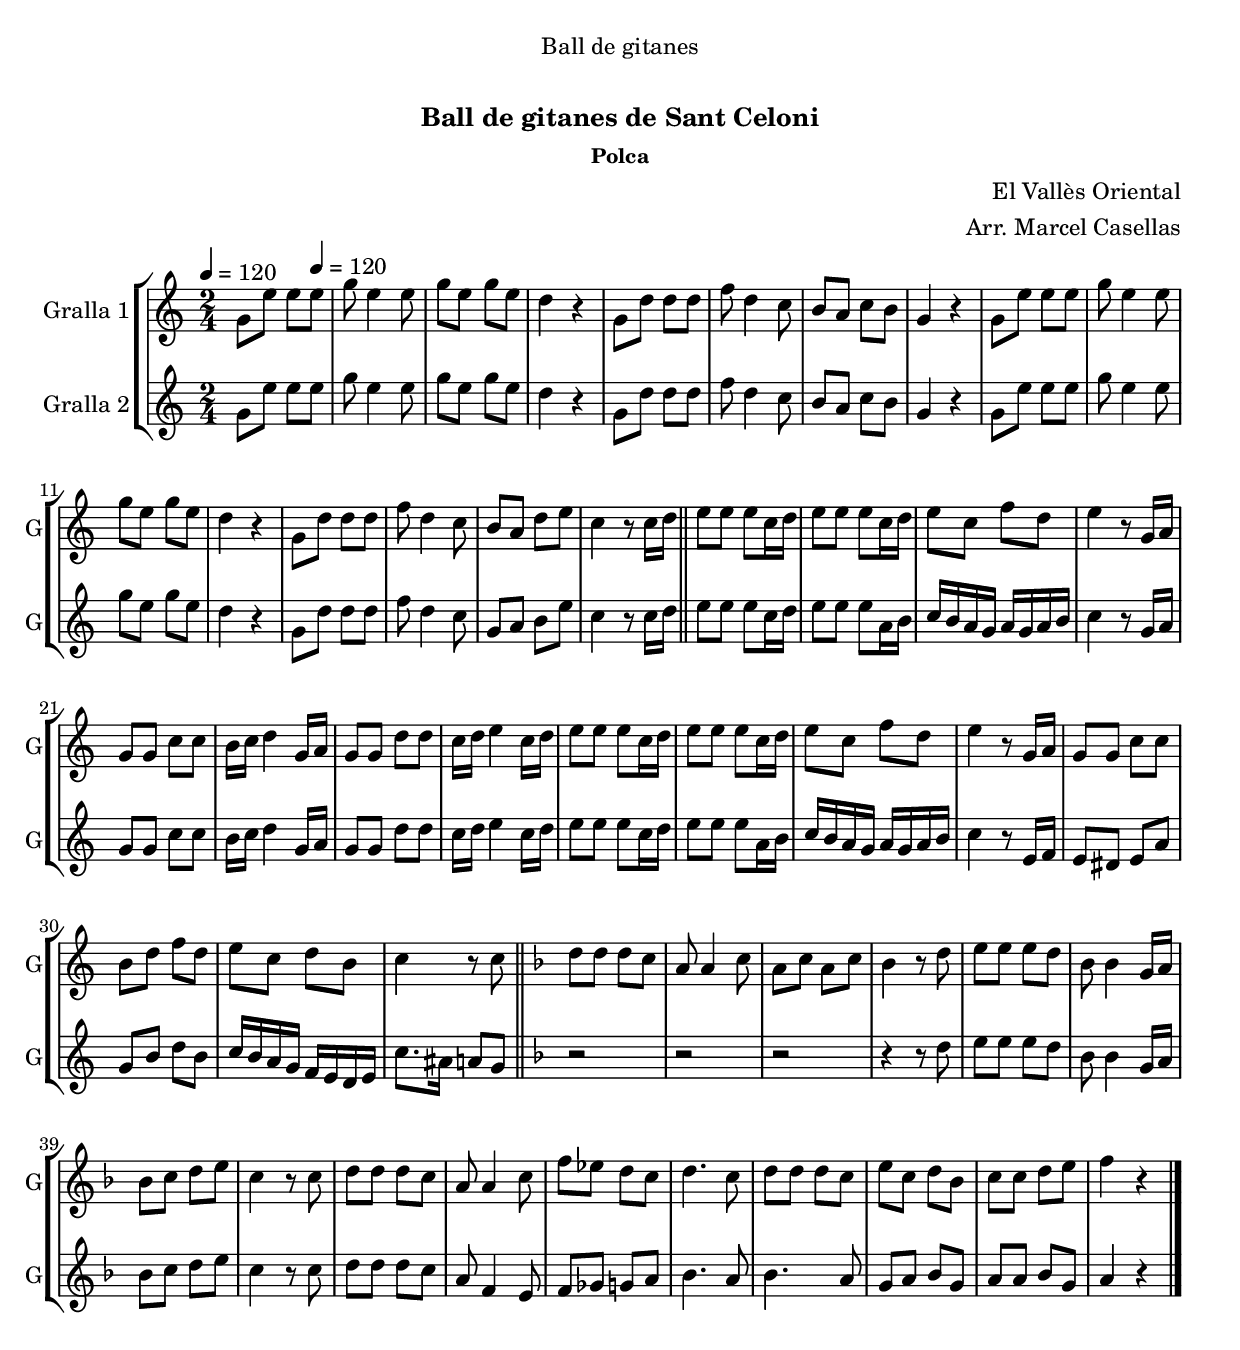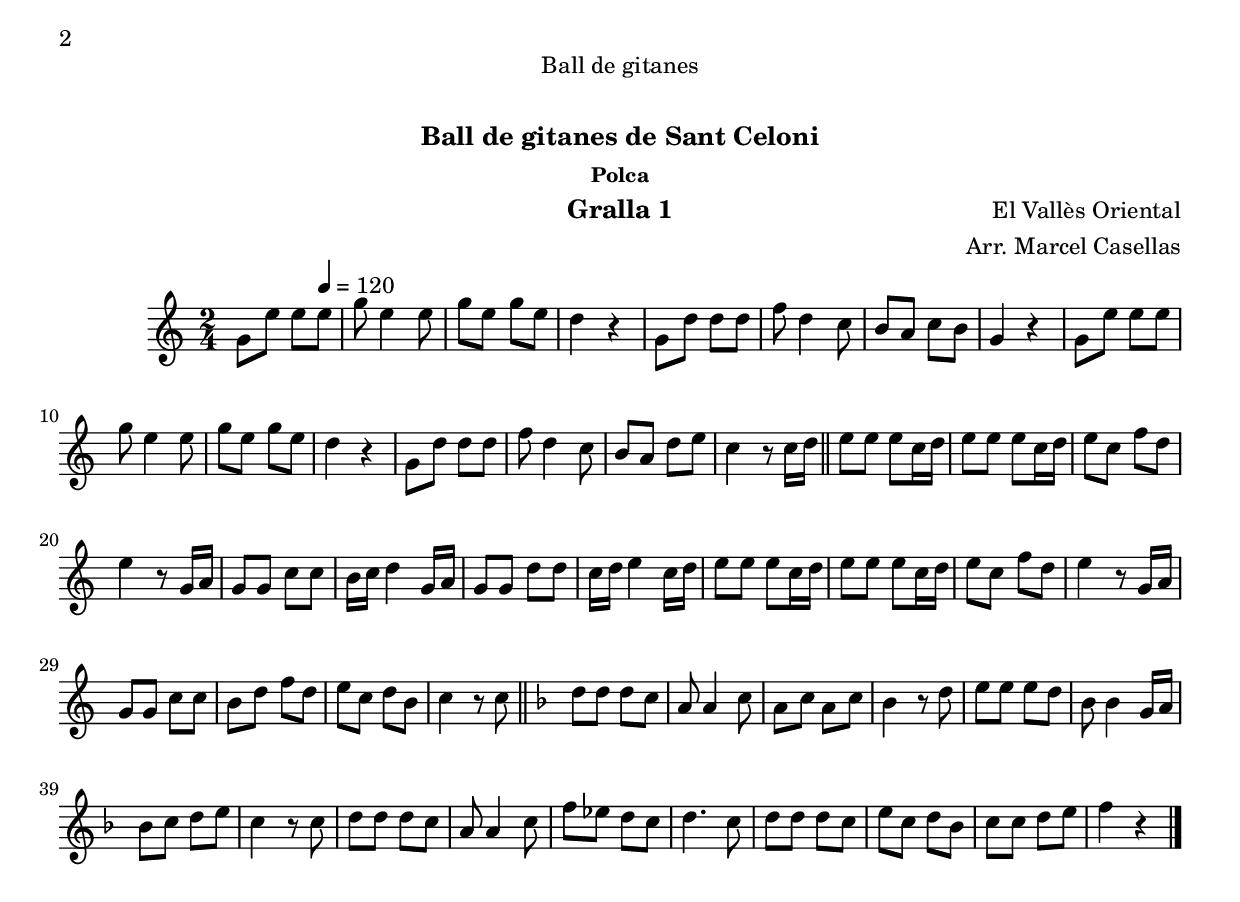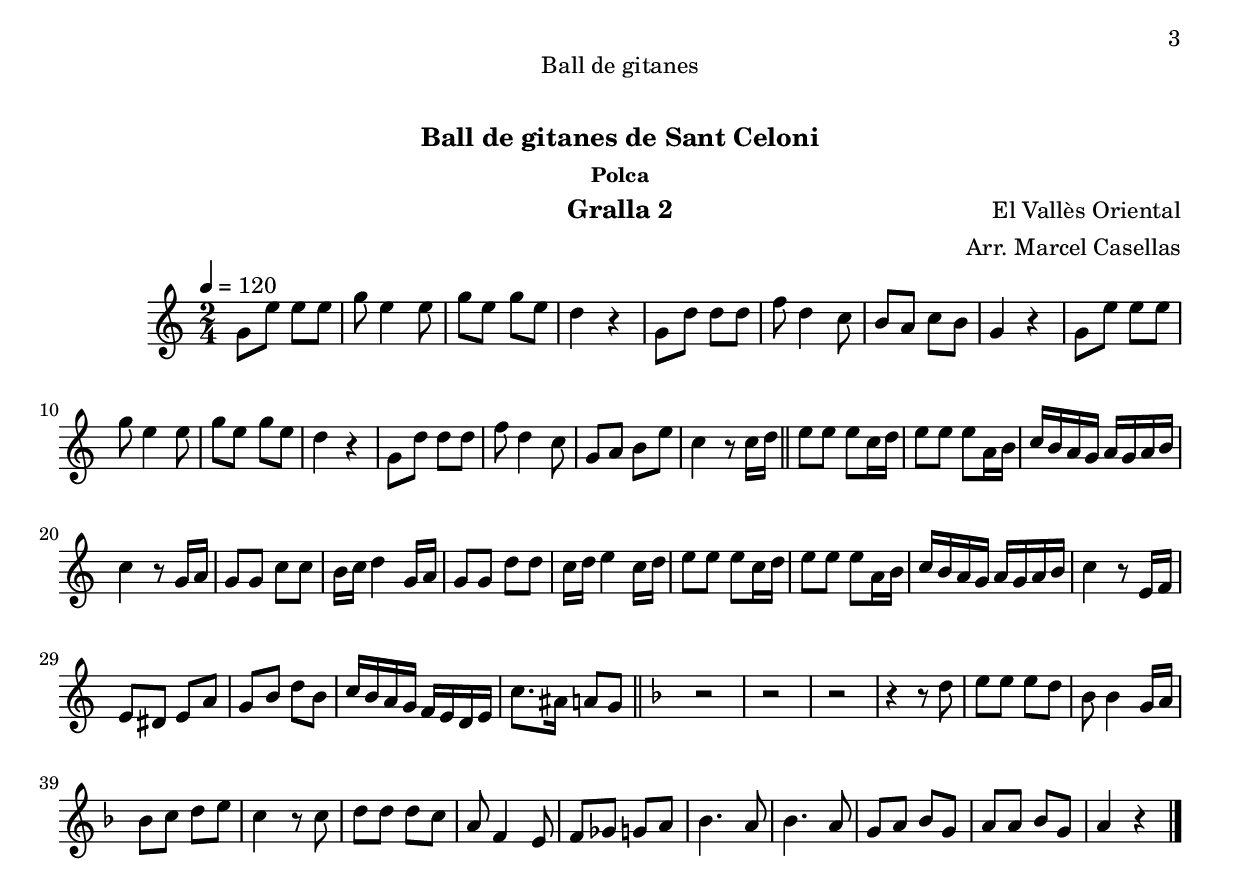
\version "2.22.1"

\header {
  dedication="Ball de gitanes"
  title="   "
  subtitle="Ball de gitanes de Sant Celoni"
  subsubtitle="Polca"
  poet=""
  meter=""
  piece=""
  composer="El Vallès Oriental"
  arranger="Arr. Marcel Casellas"
  opus=""
  instrument=""
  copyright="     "
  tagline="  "
}

liniaroAa =
\relative g'
{
  \clef treble
  \key c \major
  \time 2/4
  g8 e' e \tempo 4 = 120 e  |
  g8 e4 e8  |
  g8 e g e  |
  d4 r  |
  %05
  g,8 d' d d  |
  f8 d4 c8  |
  b8 a c b  |
  g4 r  |
  g8 e' e e  |
  %10
  g8 e4 e8  |
  g8 e g e  |
  d4 r  |
  g,8 d' d d  |
  f8 d4 c8  |
  %15
  b8 a d e  |
  c4 r8 c16 d  \bar "||"
  e8 e e c16 d  |
  e8 e e c16 d  |
  e8 c f d  |
  %20
  e4 r8 g,16 a  |
  g8 g c c  |
  b16 c d4 g,16 a  |
  g8 g d' d  |
  c16 d e4 c16 d  |
  %25
  e8 e e c16 d  |
  e8 e e c16 d  |
  e8 c f d  |
  e4 r8 g,16 a  |
  g8 g c c  |
  %30
  b8 d f d  |
  e8 c d b  |
  c4 r8 c  \bar "||"
  \key f \major   d8 d d c  |
  a8 a4 c8  |
  %35
  a8 c a c  |
  bes4 r8 d  |
  e8 e e d  |
  bes8 bes4 g16 a  |
  bes8 c d e  |
  %40
  c4 r8 c  |
  d8 d d c  |
  a8 a4 c8  |
  f8 ees d c  |
  d4. c8  |
  %45
  d8 d d c  |
  e8 c d bes  |
  c8 c d e  |
  f4 r  \bar "|."
}

liniaroAb =
\relative g'
{
  \tempo 4 = 120
  \clef treble
  \key c \major
  \time 2/4
  g8 e' e e  |
  g8 e4 e8  |
  g8 e g e  |
  d4 r  |
  %05
  g,8 d' d d  |
  f8 d4 c8  |
  b8 a c b  |
  g4 r  |
  g8 e' e e  |
  %10
  g8 e4 e8  |
  g8 e g e  |
  d4 r  |
  g,8 d' d d  |
  f8 d4 c8  |
  %15
  g8 a b e  |
  c4 r8 c16 d  \bar "||"
  e8 e e c16 d  |
  e8 e e a,16 b  |
  c16 b a g a g a b  |
  %20
  c4 r8 g16 a  |
  g8 g c c  |
  b16 c d4 g,16 a  |
  g8 g d' d  |
  c16 d e4 c16 d  |
  %25
  e8 e e c16 d  |
  e8 e e a,16 b  |
  c16 b a g a g a b  |
  c4 r8 e,16 f  |
  e8 dis e a  |
  %30
  g8 b d b  |
  c16 b a g f e d e  |
  c'8. ais16 a8 g  \bar "||"
  \key f \major   r2  |
  r2  |
  %35
  r2  |
  r4 r8 d'  |
  e8 e e d  |
  bes8 bes4 g16 a  |
  bes8 c d e  |
  %40
  c4 r8 c  |
  d8 d d c  |
  a8 f4 e8  |
  f8 ges g a  |
  bes4. a8  |
  %45
  bes4. a8  |
  g8 a bes g  |
  a8 a bes g  |
  a4 r  \bar "|."
}

\bookpart {
  \score {
    \new StaffGroup {
      \override Score.RehearsalMark #'self-alignment-X = #LEFT
      <<
        \new Staff \with {instrumentName = #"Gralla 1" shortInstrumentName = #"G"} \liniaroAa
        \new Staff \with {instrumentName = #"Gralla 2" shortInstrumentName = #"G"} \liniaroAb
      >>
    }
    \layout {}
  }
  \score { \unfoldRepeats
    \new StaffGroup {
      \override Score.RehearsalMark #'self-alignment-X = #LEFT
      <<
        \new Staff \with {instrumentName = #"Gralla 1" shortInstrumentName = #"G"} \liniaroAa
        \new Staff \with {instrumentName = #"Gralla 2" shortInstrumentName = #"G"} \liniaroAb
      >>
    }
    \midi {
      \set Staff.midiInstrument = "oboe"
      \set DrumStaff.midiInstrument = "drums"
    }
  }
}

\bookpart {
  \header {instrument="Gralla 1"}
  \score {
    \new StaffGroup {
      \override Score.RehearsalMark #'self-alignment-X = #LEFT
      <<
        \new Staff \liniaroAa
      >>
    }
    \layout {}
  }
  \score { \unfoldRepeats
    \new StaffGroup {
      \override Score.RehearsalMark #'self-alignment-X = #LEFT
      <<
        \new Staff \liniaroAa
      >>
    }
    \midi {
      \set Staff.midiInstrument = "oboe"
      \set DrumStaff.midiInstrument = "drums"
    }
  }
}

\bookpart {
  \header {instrument="Gralla 2"}
  \score {
    \new StaffGroup {
      \override Score.RehearsalMark #'self-alignment-X = #LEFT
      <<
        \new Staff \liniaroAb
      >>
    }
    \layout {}
  }
  \score { \unfoldRepeats
    \new StaffGroup {
      \override Score.RehearsalMark #'self-alignment-X = #LEFT
      <<
        \new Staff \liniaroAb
      >>
    }
    \midi {
      \set Staff.midiInstrument = "oboe"
      \set DrumStaff.midiInstrument = "drums"
    }
  }
}

